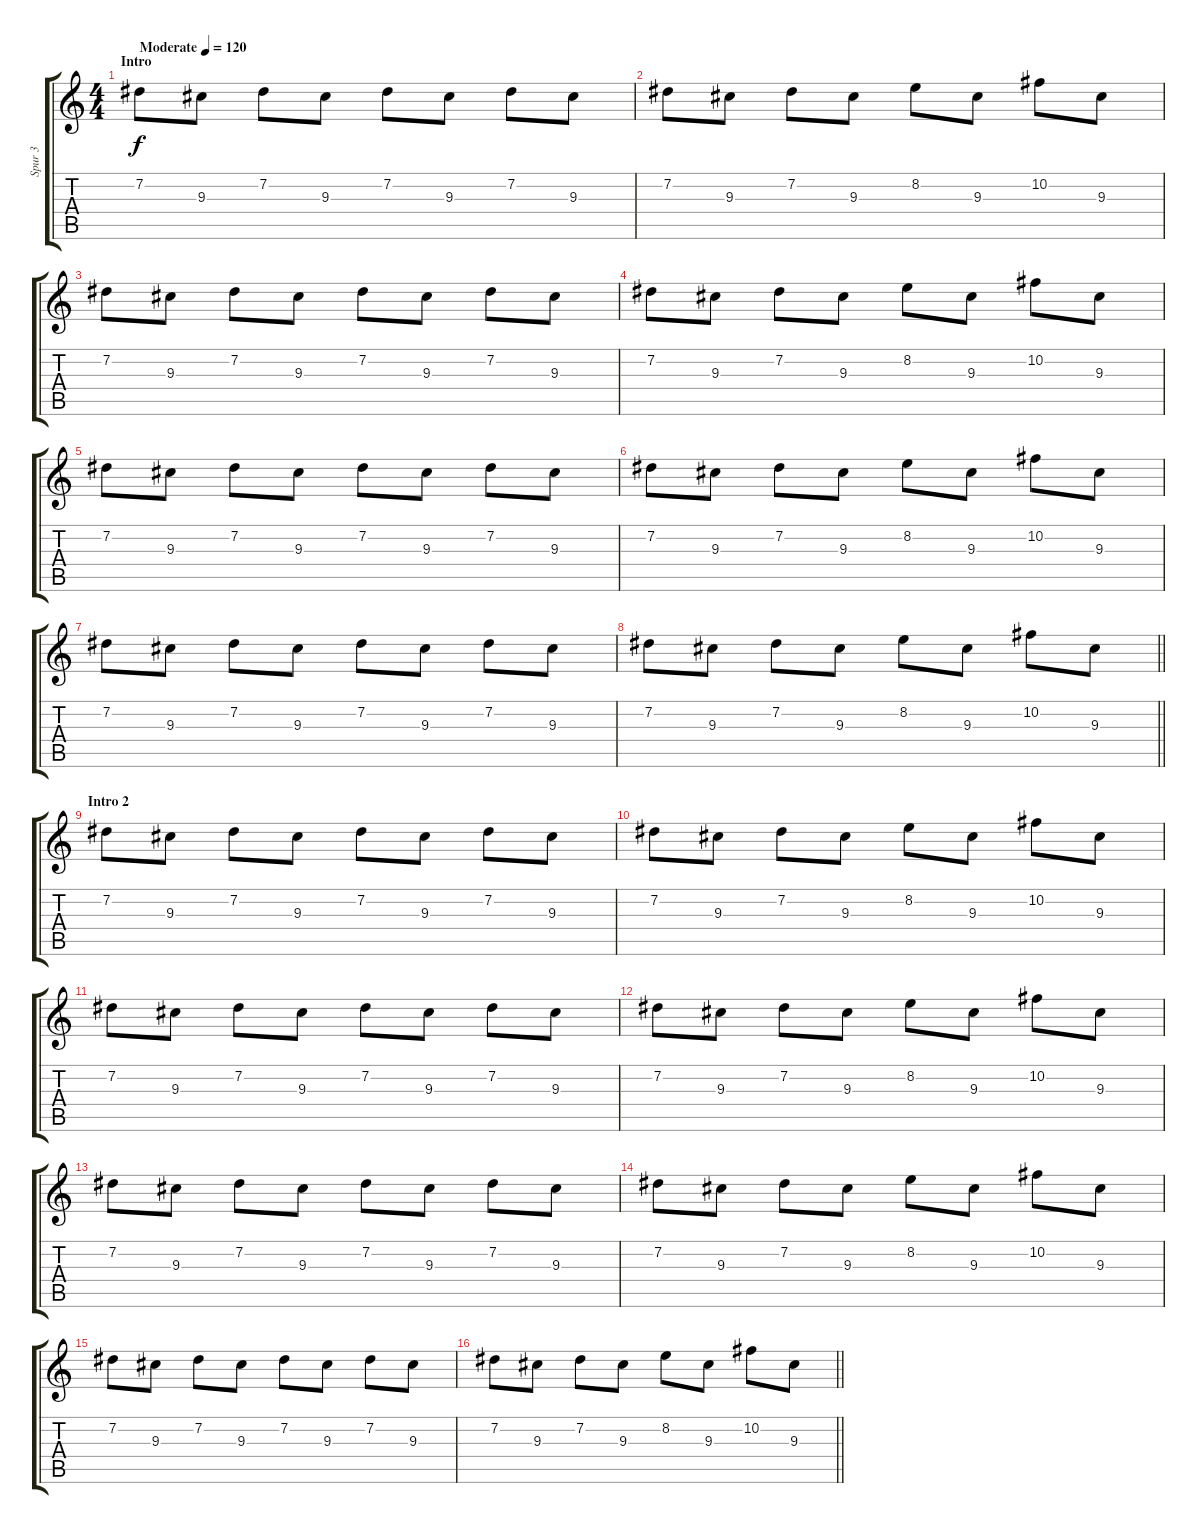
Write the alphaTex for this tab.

\track ("Spur 3" "Spur 3") {instrument distortionguitar}
\staff {score tabs}
\tuning (Db4 Ab3 E3 B2 Gb2 Db2) {hide}
\ts (4 4)
\section ("" "Intro")
\tempo (120 "Moderate")
\clef g2
\ks c
7.2.8{dy f instrument distortionguitar} 9.3.8 7.2.8 9.3.8 7.2.8 9.3.8 7.2.8 9.3.8 |
7.2.8 9.3.8 7.2.8 9.3.8 8.2.8 9.3.8 10.2.8 9.3.8 |
7.2.8 9.3.8 7.2.8 9.3.8 7.2.8 9.3.8 7.2.8 9.3.8 |
7.2.8 9.3.8 7.2.8 9.3.8 8.2.8 9.3.8 10.2.8 9.3.8 |
7.2.8 9.3.8 7.2.8 9.3.8 7.2.8 9.3.8 7.2.8 9.3.8 |
7.2.8 9.3.8 7.2.8 9.3.8 8.2.8 9.3.8 10.2.8 9.3.8 |
7.2.8 9.3.8 7.2.8 9.3.8 7.2.8 9.3.8 7.2.8 9.3.8 |
\barLineRight lightlight
7.2.8 9.3.8 7.2.8 9.3.8 8.2.8 9.3.8 10.2.8 9.3.8 |
\section ("" "Intro 2")
7.2.8 9.3.8 7.2.8 9.3.8 7.2.8 9.3.8 7.2.8 9.3.8 |
7.2.8 9.3.8 7.2.8 9.3.8 8.2.8 9.3.8 10.2.8 9.3.8 |
7.2.8 9.3.8 7.2.8 9.3.8 7.2.8 9.3.8 7.2.8 9.3.8 |
7.2.8 9.3.8 7.2.8 9.3.8 8.2.8 9.3.8 10.2.8 9.3.8 |
7.2.8 9.3.8 7.2.8 9.3.8 7.2.8 9.3.8 7.2.8 9.3.8 |
7.2.8 9.3.8 7.2.8 9.3.8 8.2.8 9.3.8 10.2.8 9.3.8 |
7.2.8 9.3.8 7.2.8 9.3.8 7.2.8 9.3.8 7.2.8 9.3.8 |
\barLineRight lightlight
7.2.8 9.3.8 7.2.8 9.3.8 8.2.8 9.3.8 10.2.8 9.3.8
